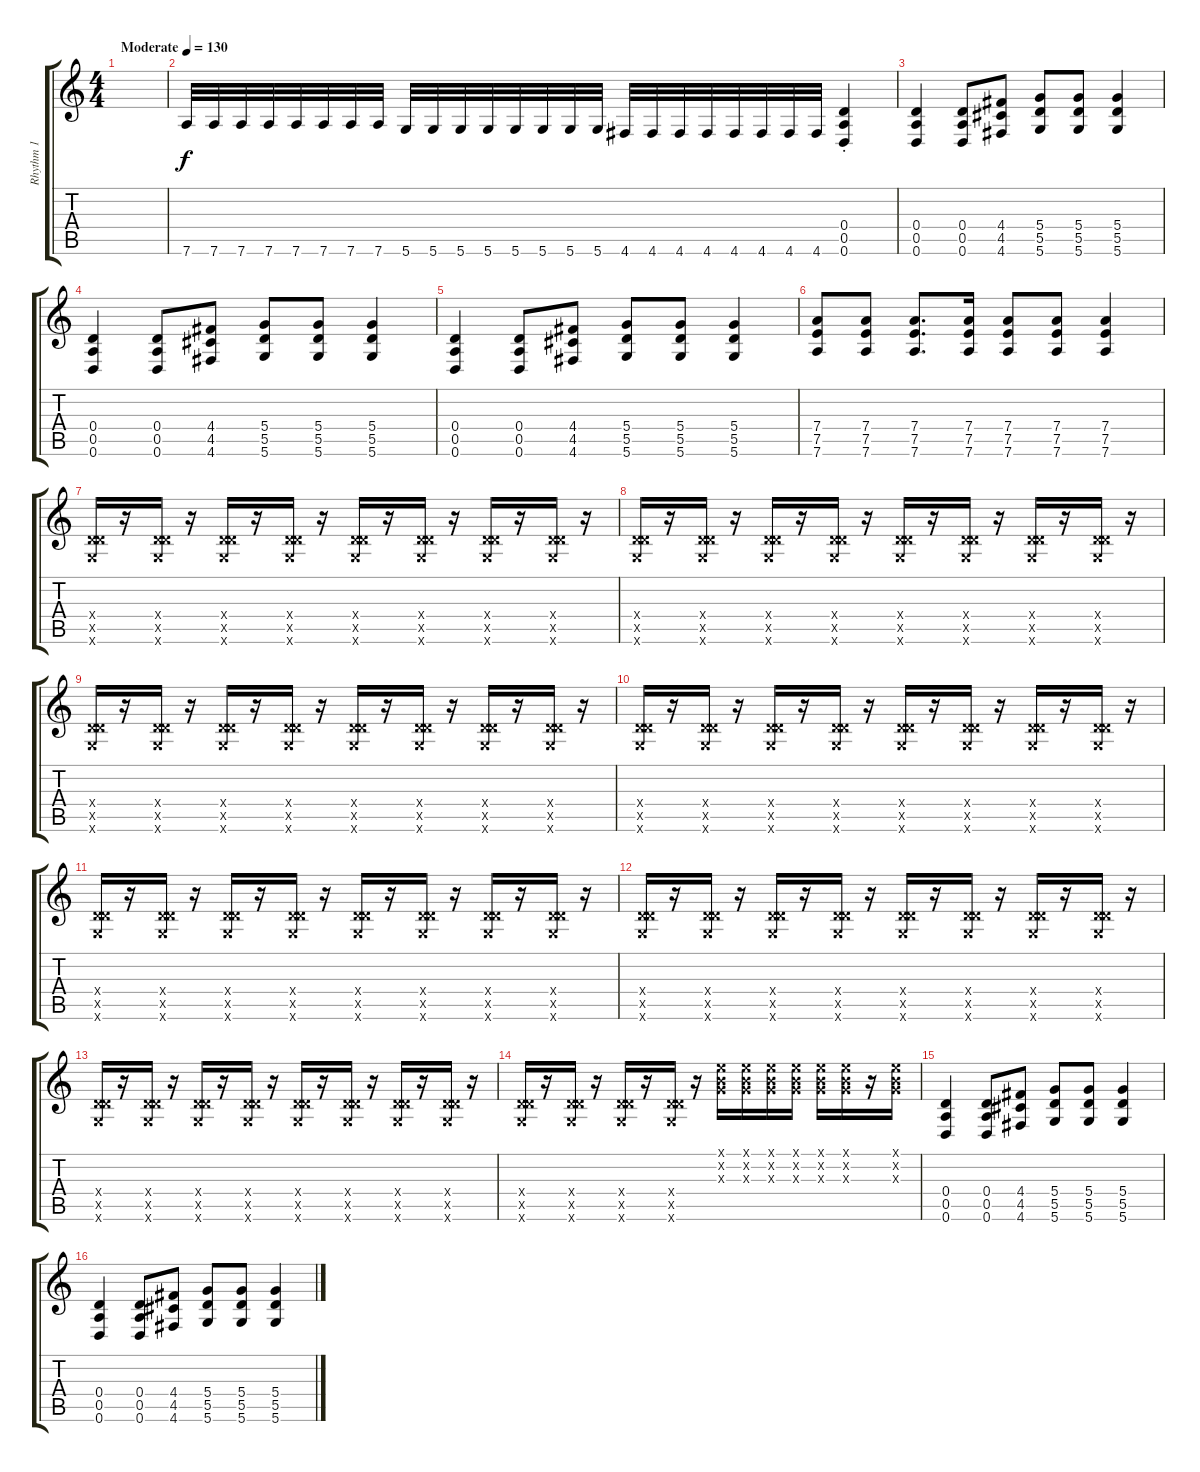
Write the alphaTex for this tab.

\track ("Rhythm 1" "Rhythm 1") {instrument distortionguitar}
\staff {score tabs}
\tuning (E4 B3 G3 D3 A2 D2) {hide}
\ts (4 4)
\tempo (130 "Moderate")
\clef g2
\ks c
|
7.6.32 7.6.32 7.6.32 7.6.32 7.6.32 7.6.32 7.6.32 7.6.32 5.6.32 5.6.32 5.6.32 5.6.32 5.6.32 5.6.32 5.6.32 5.6.32 4.6.32 4.6.32 4.6.32 4.6.32 4.6.32 4.6.32 4.6.32 4.6.32 (0.4{st} 0.5{st} 0.6{st}).4 |
(0.4 0.5 0.6).4 (0.4 0.5 0.6).8 (4.4 4.5 4.6).8 (5.4 5.5 5.6).8 (5.4 5.5 5.6).8 (5.4 5.5 5.6).4 |
(0.4 0.5 0.6).4 (0.4 0.5 0.6).8 (4.4 4.5 4.6).8 (5.4 5.5 5.6).8 (5.4 5.5 5.6).8 (5.4 5.5 5.6).4 |
(0.4 0.5 0.6).4 (0.4 0.5 0.6).8 (4.4 4.5 4.6).8 (5.4 5.5 5.6).8 (5.4 5.5 5.6).8 (5.4 5.5 5.6).4 |
(7.4 7.5 7.6).8 (7.4 7.5 7.6).8 (7.4 7.5 7.6).8{d} (7.4 7.5 7.6).16 (7.4 7.5 7.6).8 (7.4 7.5 7.6).8 (7.4 7.5 7.6).4 |
(0.4{x} 5.5{x} 5.6{x}).16 r.16 (0.4{x} 5.5{x} 5.6{x}).16 r.16 (0.4{x} 5.5{x} 5.6{x}).16 r.16 (0.4{x} 5.5{x} 5.6{x}).16 r.16 (0.4{x} 5.5{x} 5.6{x}).16 r.16 (0.4{x} 5.5{x} 5.6{x}).16 r.16 (0.4{x} 5.5{x} 5.6{x}).16 r.16 (0.4{x} 5.5{x} 5.6{x}).16 r.16 |
(0.4{x} 5.5{x} 5.6{x}).16 r.16 (0.4{x} 5.5{x} 5.6{x}).16 r.16 (0.4{x} 5.5{x} 5.6{x}).16 r.16 (0.4{x} 5.5{x} 5.6{x}).16 r.16 (0.4{x} 5.5{x} 5.6{x}).16 r.16 (0.4{x} 5.5{x} 5.6{x}).16 r.16 (0.4{x} 5.5{x} 5.6{x}).16 r.16 (0.4{x} 5.5{x} 5.6{x}).16 r.16 |
(0.4{x} 5.5{x} 5.6{x}).16 r.16 (0.4{x} 5.5{x} 5.6{x}).16 r.16 (0.4{x} 5.5{x} 5.6{x}).16 r.16 (0.4{x} 5.5{x} 5.6{x}).16 r.16 (0.4{x} 5.5{x} 5.6{x}).16 r.16 (0.4{x} 5.5{x} 5.6{x}).16 r.16 (0.4{x} 5.5{x} 5.6{x}).16 r.16 (0.4{x} 5.5{x} 5.6{x}).16 r.16 |
(0.4{x} 5.5{x} 5.6{x}).16 r.16 (0.4{x} 5.5{x} 5.6{x}).16 r.16 (0.4{x} 5.5{x} 5.6{x}).16 r.16 (0.4{x} 5.5{x} 5.6{x}).16 r.16 (0.4{x} 5.5{x} 5.6{x}).16 r.16 (0.4{x} 5.5{x} 5.6{x}).16 r.16 (0.4{x} 5.5{x} 5.6{x}).16 r.16 (0.4{x} 5.5{x} 5.6{x}).16 r.16 |
(0.4{x} 5.5{x} 5.6{x}).16 r.16 (0.4{x} 5.5{x} 5.6{x}).16 r.16 (0.4{x} 5.5{x} 5.6{x}).16 r.16 (0.4{x} 5.5{x} 5.6{x}).16 r.16 (0.4{x} 5.5{x} 5.6{x}).16 r.16 (0.4{x} 5.5{x} 5.6{x}).16 r.16 (0.4{x} 5.5{x} 5.6{x}).16 r.16 (0.4{x} 5.5{x} 5.6{x}).16 r.16 |
(0.4{x} 5.5{x} 5.6{x}).16 r.16 (0.4{x} 5.5{x} 5.6{x}).16 r.16 (0.4{x} 5.5{x} 5.6{x}).16 r.16 (0.4{x} 5.5{x} 5.6{x}).16 r.16 (0.4{x} 5.5{x} 5.6{x}).16 r.16 (0.4{x} 5.5{x} 5.6{x}).16 r.16 (0.4{x} 5.5{x} 5.6{x}).16 r.16 (0.4{x} 5.5{x} 5.6{x}).16 r.16 |
(0.4{x} 5.5{x} 5.6{x}).16 r.16 (0.4{x} 5.5{x} 5.6{x}).16 r.16 (0.4{x} 5.5{x} 5.6{x}).16 r.16 (0.4{x} 5.5{x} 5.6{x}).16 r.16 (0.4{x} 5.5{x} 5.6{x}).16 r.16 (0.4{x} 5.5{x} 5.6{x}).16 r.16 (0.4{x} 5.5{x} 5.6{x}).16 r.16 (0.4{x} 5.5{x} 5.6{x}).16 r.16 |
(0.4{x} 5.5{x} 5.6{x}).16 r.16 (0.4{x} 5.5{x} 5.6{x}).16 r.16 (0.4{x} 5.5{x} 5.6{x}).16 r.16 (0.4{x} 5.5{x} 5.6{x}).16 r.16 (0.1{x} 0.2{x} 0.3{x}).16 (0.1{x} 0.2{x} 0.3{x}).16 (0.1{x} 0.2{x} 0.3{x}).16 (0.1{x} 0.2{x} 0.3{x}).16 (0.1{x} 0.2{x} 0.3{x}).16 (0.1{x} 0.2{x} 0.3{x}).16 r.16 (0.1{x} 0.2{x} 0.3{x}).16 |
(0.4 0.5 0.6).4 (0.4 0.5 0.6).8 (4.4 4.5 4.6).8 (5.4 5.5 5.6).8 (5.4 5.5 5.6).8 (5.4 5.5 5.6).4 |
(0.4 0.5 0.6).4 (0.4 0.5 0.6).8 (4.4 4.5 4.6).8 (5.4 5.5 5.6).8 (5.4 5.5 5.6).8 (5.4 5.5 5.6).4
